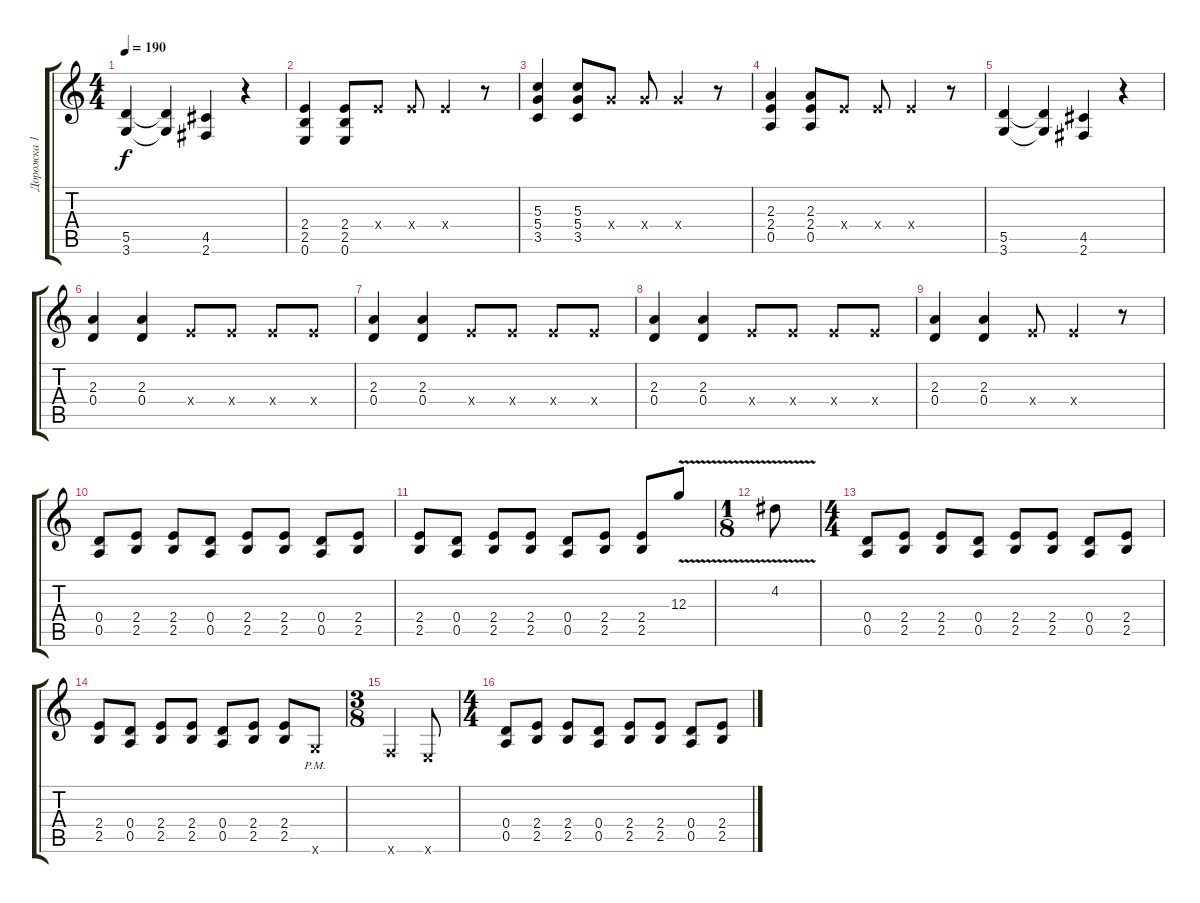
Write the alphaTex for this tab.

\track ("Дорожка 1" "Дорожка 1") {instrument distortionguitar}
\staff {score tabs}
\tuning (E4 B3 G3 D3 A2 E2) {hide}
\ts (4 4)
\tempo 190
\clef g2
\ks c
(5.5 3.6).4{dy f} (5.5{t} 3.6{t}).4 (4.5 2.6).4 r.4 |
(2.4 2.5 0.6).4 (2.4 2.5 0.6).8 2.4{x}.8 2.4{x}.8 2.4{x}.4 r.8 |
(5.3 5.4 3.5).4 (5.3 5.4 3.5).8 5.4{x}.8 5.4{x}.8 5.4{x}.4 r.8 |
(2.3 2.4 0.5).4 (2.3 2.4 0.5).8 2.4{x}.8 2.4{x}.8 2.4{x}.4 r.8 |
(5.5 3.6).4 (5.5{t} 3.6{t}).4 (4.5 2.6).4 r.4 |
(2.3 0.4).4 (2.3 0.4).4 2.4{x}.8 2.4{x}.8 2.4{x}.8 2.4{x}.8 |
(2.3 0.4).4 (2.3 0.4).4 2.4{x}.8 2.4{x}.8 2.4{x}.8 2.4{x}.8 |
(2.3 0.4).4 (2.3 0.4).4 2.4{x}.8 2.4{x}.8 2.4{x}.8 2.4{x}.8 |
(2.3 0.4).4 (2.3 0.4).4 2.4{x}.8 2.4{x}.4 r.8 |
(0.4 0.5).8 (2.4 2.5).8 (2.4 2.5).8 (0.4 0.5).8 (2.4 2.5).8 (2.4 2.5).8 (0.4 0.5).8 (2.4 2.5).8 |
(2.4 2.5).8 (0.4 0.5).8 (2.4 2.5).8 (2.4 2.5).8 (0.4 0.5).8 (2.4 2.5).8 (2.4 2.5).8 12.3{v}.8 |
\ts (1 8)
4.2{v}.8 |
\ts (4 4)
(0.4 0.5).8 (2.4 2.5).8 (2.4 2.5).8 (0.4 0.5).8 (2.4 2.5).8 (2.4 2.5).8 (0.4 0.5).8 (2.4 2.5).8 |
(2.4 2.5).8 (0.4 0.5).8 (2.4 2.5).8 (2.4 2.5).8 (0.4 0.5).8 (2.4 2.5).8 (2.4 2.5).8 3.6{pm x}.8 |
\ts (3 8)
1.6{x}.4 0.6{x}.8 |
\ts (4 4)
(0.4 0.5).8 (2.4 2.5).8 (2.4 2.5).8 (0.4 0.5).8 (2.4 2.5).8 (2.4 2.5).8 (0.4 0.5).8 (2.4 2.5).8
